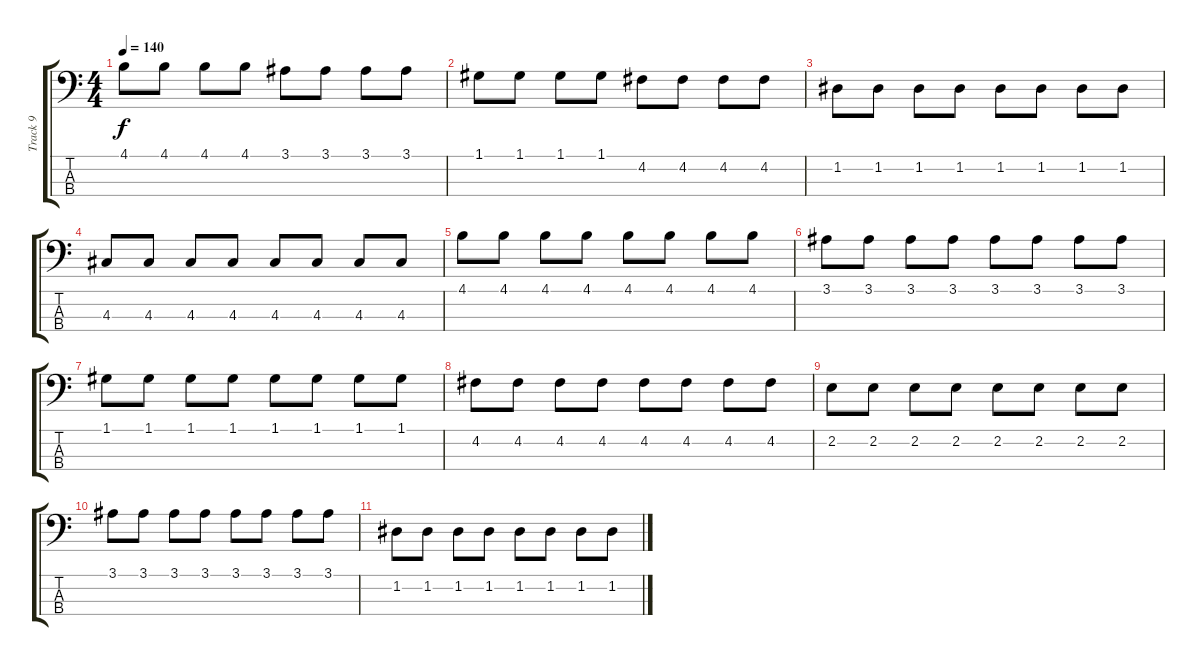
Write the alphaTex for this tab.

\track ("Track 9" "Track 9") {instrument synthbass2}
\staff {score tabs}
\tuning (G2 D2 A1 E1) {hide}
\ts (4 4)
\tempo 140
\clef f4
\ks c
4.1.8{dy f} 4.1.8 4.1.8 4.1.8 3.1.8 3.1.8 3.1.8 3.1.8 |
1.1.8 1.1.8 1.1.8 1.1.8 4.2.8 4.2.8 4.2.8 4.2.8 |
1.2.8 1.2.8 1.2.8 1.2.8 1.2.8 1.2.8 1.2.8 1.2.8 |
4.3.8 4.3.8 4.3.8 4.3.8 4.3.8 4.3.8 4.3.8 4.3.8 |
4.1.8 4.1.8 4.1.8 4.1.8 4.1.8 4.1.8 4.1.8 4.1.8 |
3.1.8 3.1.8 3.1.8 3.1.8 3.1.8 3.1.8 3.1.8 3.1.8 |
1.1.8 1.1.8 1.1.8 1.1.8 1.1.8 1.1.8 1.1.8 1.1.8 |
4.2.8 4.2.8 4.2.8 4.2.8 4.2.8 4.2.8 4.2.8 4.2.8 |
2.2.8 2.2.8 2.2.8 2.2.8 2.2.8 2.2.8 2.2.8 2.2.8 |
3.1.8 3.1.8 3.1.8 3.1.8 3.1.8 3.1.8 3.1.8 3.1.8 |
1.2.8 1.2.8 1.2.8 1.2.8 1.2.8 1.2.8 1.2.8 1.2.8
